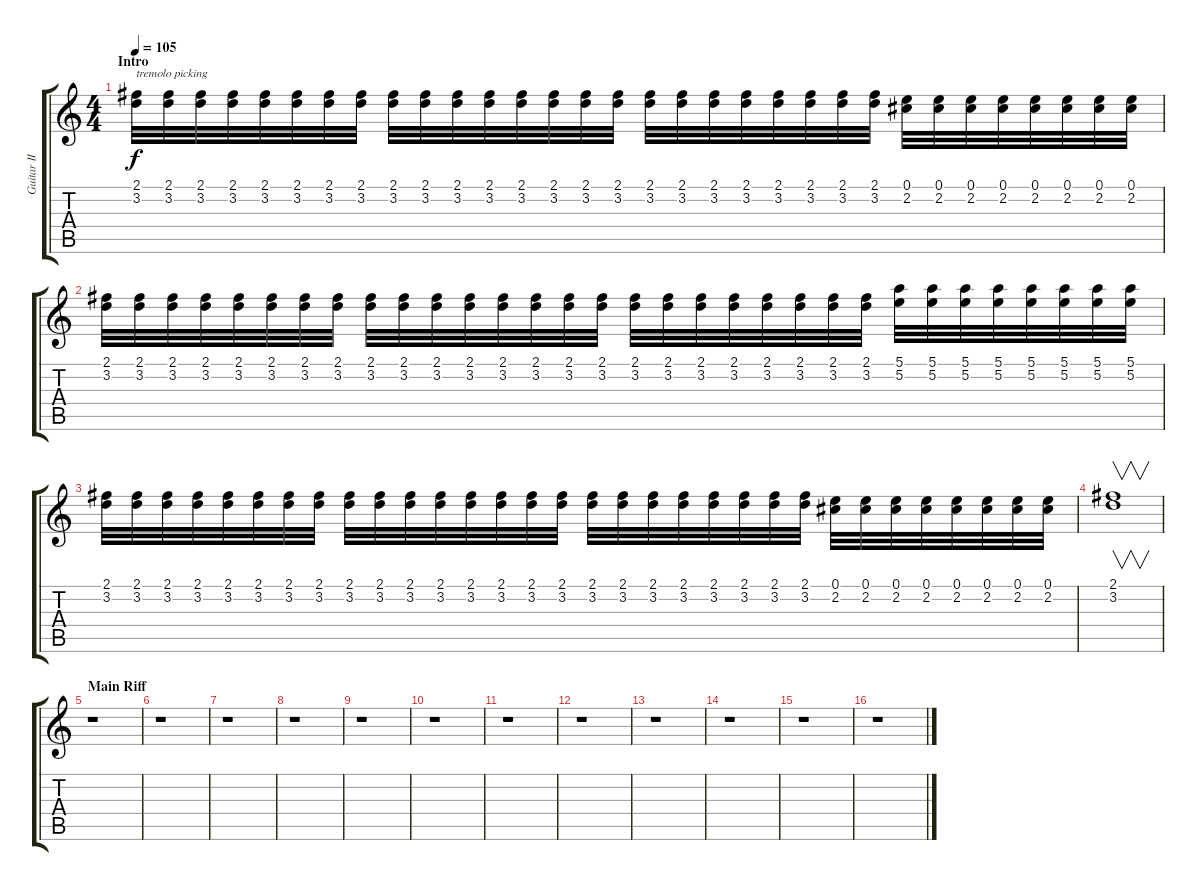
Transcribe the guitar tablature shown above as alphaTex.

\track ("Guitar II" "Guitar II") {instrument banjo}
\staff {score tabs}
\tuning (E4 B3 G3 D3 A2 E2) {hide}
\displaytranspose 12
\ts (4 4)
\section ("" "Intro")
\tempo 105
\clef g2
\ks c
(2.1 3.2).32{txt "tremolo picking" dy f instrument banjo} (2.1 3.2).32 (2.1 3.2).32 (2.1 3.2).32 (2.1 3.2).32 (2.1 3.2).32 (2.1 3.2).32 (2.1 3.2).32 (2.1 3.2).32 (2.1 3.2).32 (2.1 3.2).32 (2.1 3.2).32 (2.1 3.2).32 (2.1 3.2).32 (2.1 3.2).32 (2.1 3.2).32 (2.1 3.2).32 (2.1 3.2).32 (2.1 3.2).32 (2.1 3.2).32 (2.1 3.2).32 (2.1 3.2).32 (2.1 3.2).32 (2.1 3.2).32 (0.1 2.2).32 (0.1 2.2).32 (0.1 2.2).32 (0.1 2.2).32 (0.1 2.2).32 (0.1 2.2).32 (0.1 2.2).32 (0.1 2.2).32 |
(2.1 3.2).32 (2.1 3.2).32 (2.1 3.2).32 (2.1 3.2).32 (2.1 3.2).32 (2.1 3.2).32 (2.1 3.2).32 (2.1 3.2).32 (2.1 3.2).32 (2.1 3.2).32 (2.1 3.2).32 (2.1 3.2).32 (2.1 3.2).32 (2.1 3.2).32 (2.1 3.2).32 (2.1 3.2).32 (2.1 3.2).32 (2.1 3.2).32 (2.1 3.2).32 (2.1 3.2).32 (2.1 3.2).32 (2.1 3.2).32 (2.1 3.2).32 (2.1 3.2).32 (5.1 5.2).32 (5.1 5.2).32 (5.1 5.2).32 (5.1 5.2).32 (5.1 5.2).32 (5.1 5.2).32 (5.1 5.2).32 (5.1 5.2).32 |
(2.1 3.2).32 (2.1 3.2).32 (2.1 3.2).32 (2.1 3.2).32 (2.1 3.2).32 (2.1 3.2).32 (2.1 3.2).32 (2.1 3.2).32 (2.1 3.2).32 (2.1 3.2).32 (2.1 3.2).32 (2.1 3.2).32 (2.1 3.2).32 (2.1 3.2).32 (2.1 3.2).32 (2.1 3.2).32 (2.1 3.2).32 (2.1 3.2).32 (2.1 3.2).32 (2.1 3.2).32 (2.1 3.2).32 (2.1 3.2).32 (2.1 3.2).32 (2.1 3.2).32 (0.1 2.2).32 (0.1 2.2).32 (0.1 2.2).32 (0.1 2.2).32 (0.1 2.2).32 (0.1 2.2).32 (0.1 2.2).32 (0.1 2.2).32 |
(2.1 3.2).1{v} |
\section ("" "Main Riff")
r.1 |
r.1 |
r.1 |
r.1 |
r.1 |
r.1 |
r.1 |
r.1 |
r.1 |
r.1 |
r.1 |
r.1
